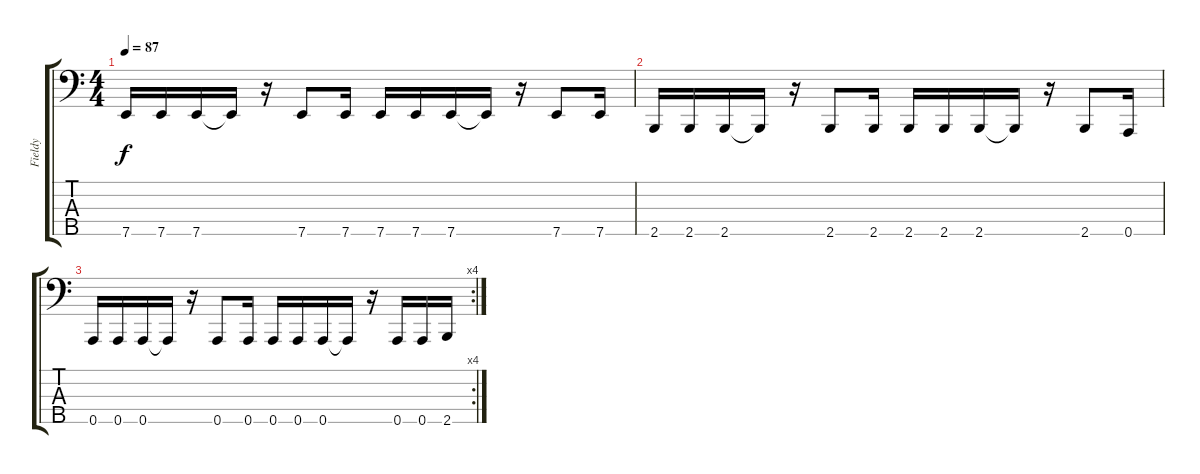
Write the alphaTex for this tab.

\track ("Fieldy" "Fieldy") {instrument slapbass1}
\staff {score tabs}
\tuning (F2 C2 G1 D1 A0) {hide}
\ts (4 4)
\tempo 87
\clef f4
\ks c
7.5.16{dy f} 7.5.16 7.5.16 7.5{t}.16 r.16 7.5.8 7.5.16 7.5.16 7.5.16 7.5.16 7.5{t}.16 r.16 7.5.8 7.5.16 |
2.5.16 2.5.16 2.5.16 2.5{t}.16 r.16 2.5.8 2.5.16 2.5.16 2.5.16 2.5.16 2.5{t}.16 r.16 2.5.8 0.5.16 |
\rc 4
0.5.16 0.5.16 0.5.16 0.5{t}.16 r.16 0.5.8 0.5.16 0.5.16 0.5.16 0.5.16 0.5{t}.16 r.16 0.5.16 0.5.16 2.5.16
